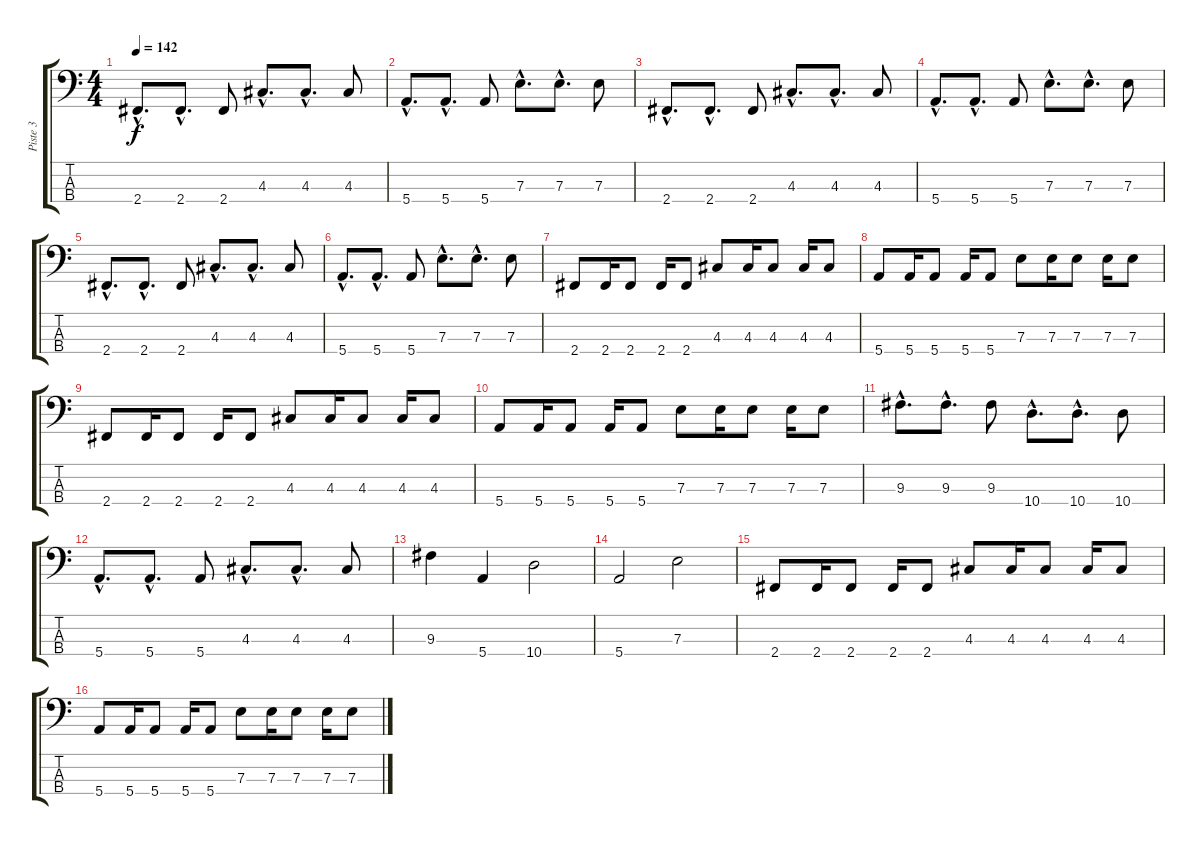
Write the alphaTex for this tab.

\track ("Piste 3" "Piste 3") {instrument electricbassfinger}
\staff {score tabs}
\tuning (G2 D2 A1 E1) {hide}
\ts (4 4)
\tempo 142
\clef f4
\ks c
2.4{hac}.8{d dy f} 2.4{hac}.8{d} 2.4.8 4.3{hac}.8{d} 4.3{hac}.8{d} 4.3.8 |
5.4{hac}.8{d} 5.4{hac}.8{d} 5.4.8 7.3{hac}.8{d} 7.3{hac}.8{d} 7.3.8 |
2.4{hac}.8{d} 2.4{hac}.8{d} 2.4.8 4.3{hac}.8{d} 4.3{hac}.8{d} 4.3.8 |
5.4{hac}.8{d} 5.4{hac}.8{d} 5.4.8 7.3{hac}.8{d} 7.3{hac}.8{d} 7.3.8 |
2.4{hac}.8{d} 2.4{hac}.8{d} 2.4.8 4.3{hac}.8{d} 4.3{hac}.8{d} 4.3.8 |
5.4{hac}.8{d} 5.4{hac}.8{d} 5.4.8 7.3{hac}.8{d} 7.3{hac}.8{d} 7.3.8 |
2.4.8 2.4.16 2.4.8 2.4.16 2.4.8 4.3.8 4.3.16 4.3.8 4.3.16 4.3.8 |
5.4.8 5.4.16 5.4.8 5.4.16 5.4.8 7.3.8 7.3.16 7.3.8 7.3.16 7.3.8 |
2.4.8 2.4.16 2.4.8 2.4.16 2.4.8 4.3.8 4.3.16 4.3.8 4.3.16 4.3.8 |
5.4.8 5.4.16 5.4.8 5.4.16 5.4.8 7.3.8 7.3.16 7.3.8 7.3.16 7.3.8 |
9.3{hac}.8{d} 9.3{hac}.8{d} 9.3.8 10.4{hac}.8{d} 10.4{hac}.8{d} 10.4.8 |
5.4{hac}.8{d} 5.4{hac}.8{d} 5.4.8 4.3{hac}.8{d} 4.3{hac}.8{d} 4.3.8 |
9.3.4 5.4.4 10.4.2 |
5.4.2 7.3.2 |
2.4.8 2.4.16 2.4.8 2.4.16 2.4.8 4.3.8 4.3.16 4.3.8 4.3.16 4.3.8 |
5.4.8 5.4.16 5.4.8 5.4.16 5.4.8 7.3.8 7.3.16 7.3.8 7.3.16 7.3.8
